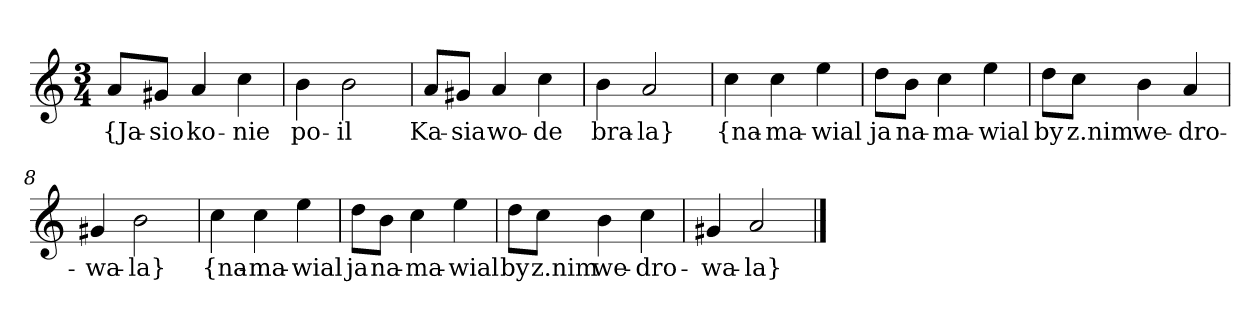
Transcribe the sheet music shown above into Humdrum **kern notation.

**kern	**text
*part1	*part1
*staff1	*staff1
*clefG2	*
*k[]	*
*a:	*
*M3/4	*
=	=
8a/L	{Ja-
8g#X/J	-sio
4a	ko-
4cc	-nie
=2	=2
4b	po-
2b	-il
=3	=3
8a/L	Ka-
8g#X/J	-sia
4a	wo-
4cc	-de
=4	=4
4b	bra-
2a	-la}
=5y	=5y
4cc	{na-
4cc	-ma-
4ee	-wial
=6	=6
8dd\L	ja
8b\J	na-
4cc	-ma-
4ee	-wial
=7	=7
8dd\L	by
8cc\J	z.nim
4b	we-
4a	-dro-
=8	=8
4g#X	-wa-
2b	-la}
=9y	=9y
4cc	{na-
4cc	-ma-
4ee	-wial
=10	=10
8dd\L	ja
8b\J	na-
4cc	-ma-
4ee	-wial
=11	=11
8dd\L	by
8cc\J	z.nim
4b	we-
4cc	-dro-
=12	=12
4g#X	-wa-
2a	-la}
==	==
*-	*-
